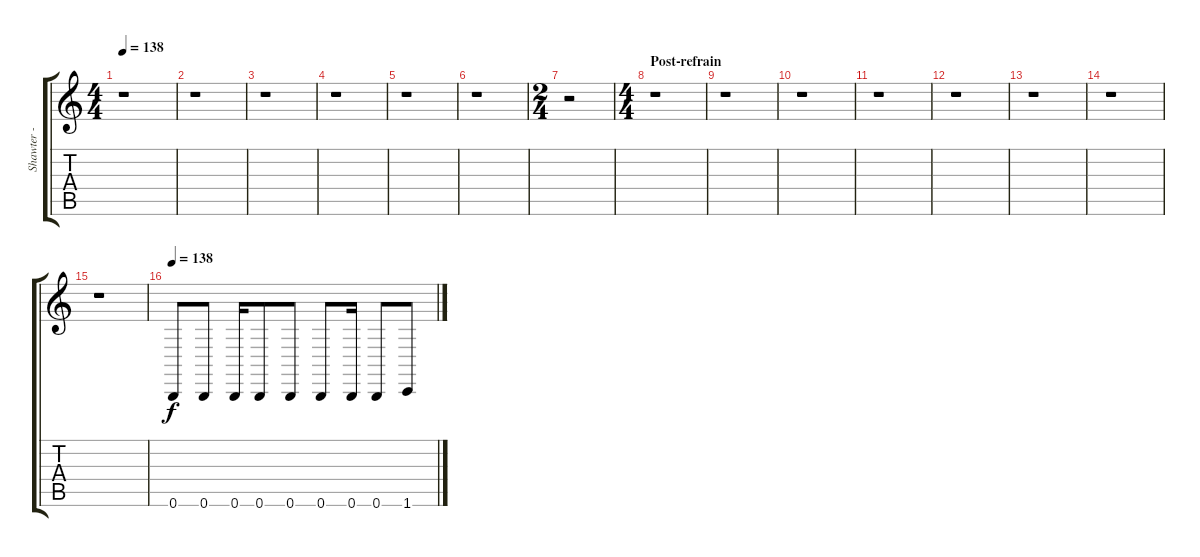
\track ("Shawter - Machines 2" "Shawter - ") {instrument fx7echoes}
\staff {score tabs}
\tuning (Db4 Ab3 E3 B2 Gb2 B1) {hide}
\ts (4 4)
\tempo 138
\clef g2
\ks c
r.1{dy f} |
r.1 |
r.1 |
r.1 |
r.1 |
r.1 |
\ts (2 4)
r.2 |
\ts (4 4)
\section ("" "Post-refrain")
r.1 |
r.1 |
r.1 |
r.1 |
r.1 |
r.1 |
r.1 |
r.1 |
\section ("" "")
\tempo 138
0.6.8{volume 14 balance 11 instrument pad3polysynth} 0.6.8 0.6.16 0.6.8 0.6.8 0.6.8 0.6.16 0.6.8 1.6.8
